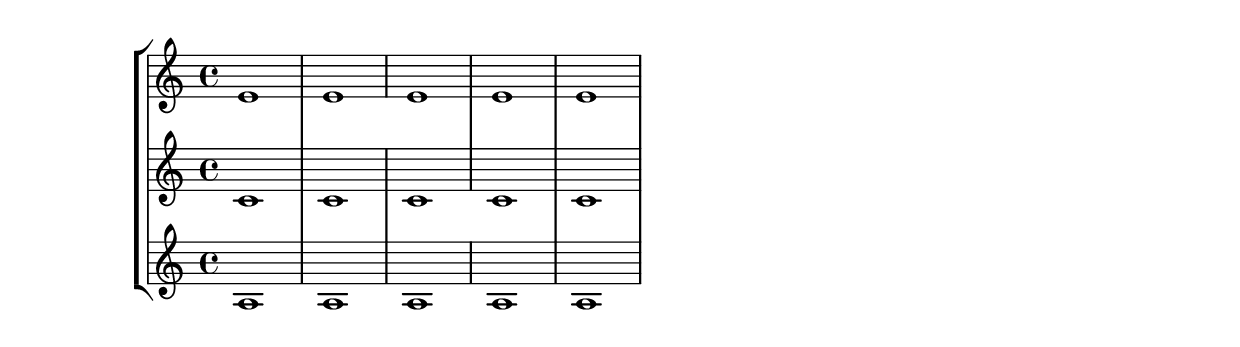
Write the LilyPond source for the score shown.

%% Do not edit this file; it is automatically
%% generated from LSR http://lsr.dsi.unimi.it
%% This file is in the public domain.
\version "2.13.20"

\header {
  lsrtags = "rhythms, tweaks-and-overrides"

%% Translation of GIT committish: e0aa246e0ed1a86dc41a99ab79bff822d3320aa7
  texidoces = "
De forma predeterminada, las líneas divisorias en los grupos
StaffGroup, PianoStaff o GrandStaff se conectan entre los pentagramas.
Se puede alterar este comportamiento pentagrama a pentagrama.

"
  doctitlees = "Quitar las barras de compás entre los pentagramas de un StaffGroup PianoStaff o GrandStaff"



  texidoc = "
By default, bar lines in StaffGroup, PianoStaff, or GrandStaff groups
are connected between the staves.  This behaviour can be overridden on
a staff-by-staff basis.

"
  doctitle = "Removing connecting bar lines on StaffGroup PianoStaff or GrandStaff"
} % begin verbatim

\relative c' {
  \new StaffGroup <<
    \new Staff {
      e1 | e
      \once \override Staff.BarLine #'allow-span-bar = ##f
      e1 | e | e
    }
    \new Staff {
      c1 | c | c
      \once \override Staff.BarLine #'allow-span-bar = ##f
      c1 | c
    }
    \new Staff {
      a1 | a | a | a | a
    }
  >>
}

